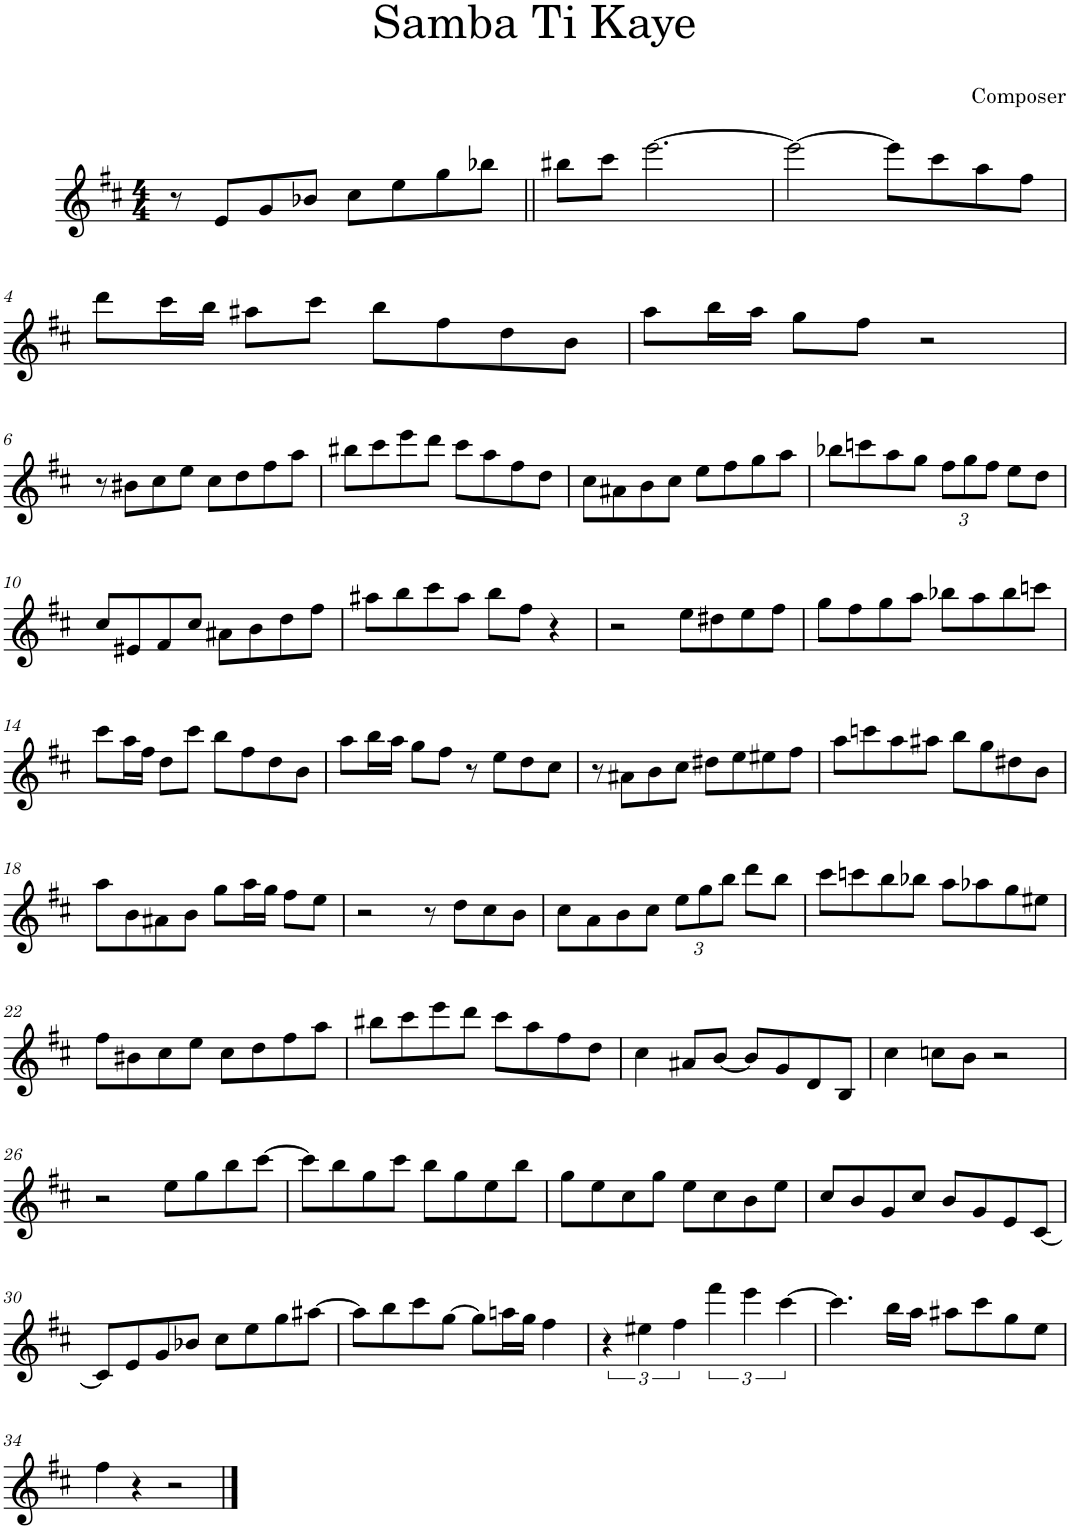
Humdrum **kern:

**kern
*part1
*staff1
*I"バリトン サクソフォーン
*clefG2
*Trd12c21
*k[f#c#]
*M4/4
=1
8r
8e/L
8g/
8b-X/J
8cc#\L
8ee\
8gg\
8bb-X\J
=2||
8bb#X\L
8ccc#\J
[2.eee\
=3
2eee\_
8eee\L]
8ccc#\
8aa\
8ff#\J
!!LO:LB:g=z
=4
8ddd\L
16ccc#\L
16bb\JJ
8aa#X\L
8ccc#\J
8bb\L
8ff#\
8dd\
8b\J
=5
8aa\L
16bb\L
16aa\JJ
8gg\L
8ff#\J
2r
!!LO:LB:g=z
=6
8r
8b#X\L
8cc#\
8ee\J
8cc#\L
8dd\
8ff#\
8aa\J
=7
8bb#X\L
8ccc#\
8eee\
8ddd\J
8ccc#\L
8aa\
8ff#\
8dd\J
=8
8cc#\L
8a#X\
8b\
8cc#\J
8ee\L
8ff#\
8gg\
8aa\J
=9
8bb-X\L
8cccn\
8aa\
8gg\J
*Xbrackettup
12ff#\L
12gg\
12ff#\J
8ee\L
8dd\J
!!LO:LB:g=z
=10
8cc#/L
8e#X/
8f#/
8cc#/J
8a#X\L
8b\
8dd\
8ff#\J
=11
8aa#X\L
8bb\
8ccc#\
8aa#\J
8bb\L
8ff#\J
4r
=12
2r
8ee\L
8dd#X\
8ee\
8ff#\J
=13
8gg\L
8ff#\
8gg\
8aa\J
8bb-X\L
8aa\
8bb-\
8cccn\J
!!LO:LB:g=z
=14
8ccc#\L
16aa\L
16ff#\JJ
8dd\L
8ccc#\J
8bb\L
8ff#\
8dd\
8b\J
=15
8aa\L
16bb\L
16aa\JJ
8gg\L
8ff#\J
8r
8ee\L
8dd\
8cc#\J
=16
8r
8a#X\L
8b\
8cc#\J
8dd#X\L
8ee\
8ee#X\
8ff#\J
=17
8aa\L
8cccn\
8aa\
8aa#X\J
8bb\L
8gg\
8dd#X\
8b\J
!!LO:LB:g=z
=18
8aa\L
8b\
8a#X\
8b\J
8gg\L
16aa\L
16gg\JJ
8ff#\L
8ee\J
=19
2r
8r
8dd\L
8cc#\
8b\J
=20
8cc#\L
8a\
8b\
8cc#\J
12ee\L
12gg\
12bb\J
8ddd\L
8bb\J
=21
8ccc#\L
8cccn\
8bb\
8bb-X\J
8aa\L
8aa-X\
8gg\
8ee#X\J
!!LO:LB:g=z
=22
8ff#\L
8b#X\
8cc#\
8ee\J
8cc#\L
8dd\
8ff#\
8aa\J
=23
8bb#X\L
8ccc#\
8eee\
8ddd\J
8ccc#\L
8aa\
8ff#\
8dd\J
=24
4cc#\
8a#X/L
[8b/J
8b/L]
8g/
8d/
8B/J
=25
4cc#\
8ccn\L
8b\J
2r
!!LO:LB:g=z
=26
2r
8ee\L
8gg\
8bb\
[8ccc#\J
=27
8ccc#\L]
8bb\
8gg\
8ccc#\J
8bb\L
8gg\
8ee\
8bb\J
=28
8gg\L
8ee\
8cc#\
8gg\J
8ee\L
8cc#\
8b\
8ee\J
=29
8cc#/L
8b/
8g/
8cc#/J
8b/L
8g/
8e/
[8c#/J
!!LO:LB:g=z
=30
8c#/L]
8e/
8g/
8b-X/J
8cc#\L
8ee\
8gg\
[8aa#X\J
=31
8aa#\L]
8bb\
8ccc#\
[8gg\J
8gg\L]
16aan\L
16gg\JJ
4ff#\
=32
*brackettup
6r
6ee#X\
6ff#\
6fff#\
6eee\
[6ccc#\
=33
4.ccc#\]
16bb\LL
16aa\JJ
8aa#X\L
8ccc#\
8gg\
8ee\J
!!LO:LB:g=z
=34
4ff#\
4r
2r
==
*-
